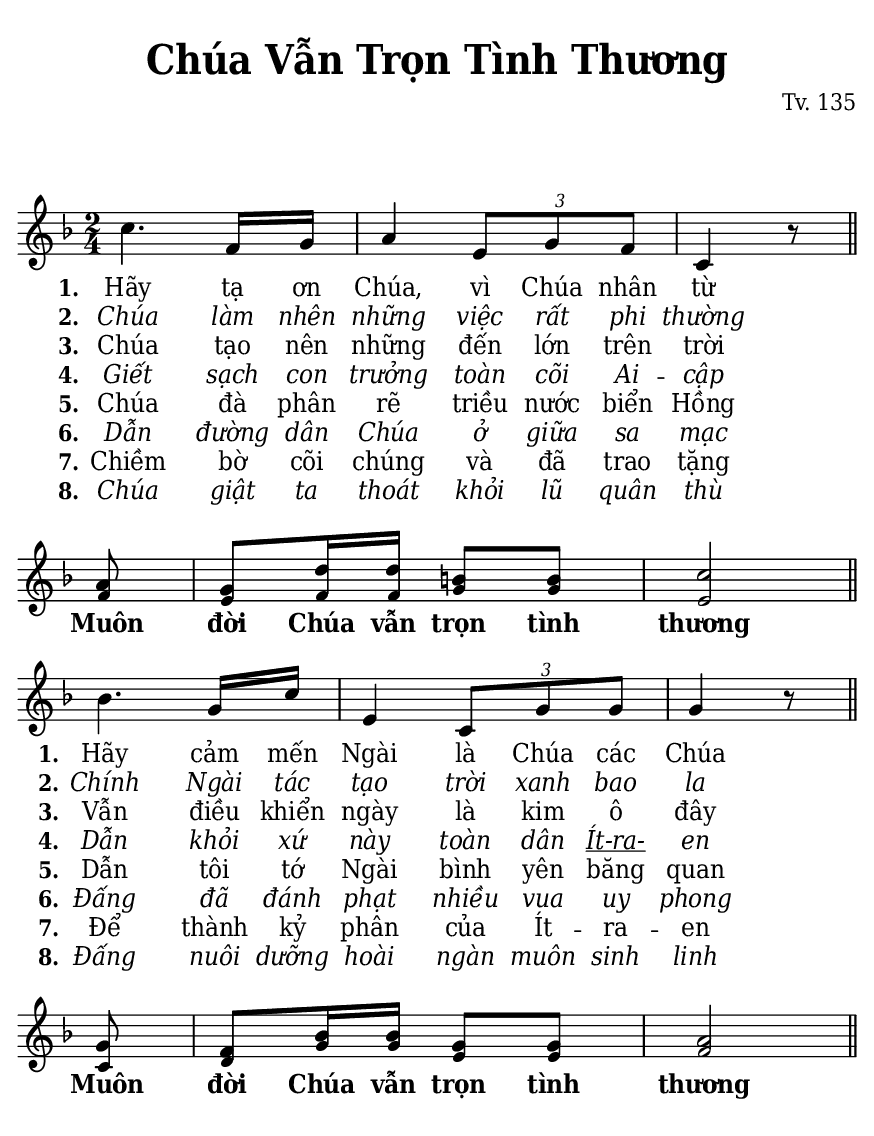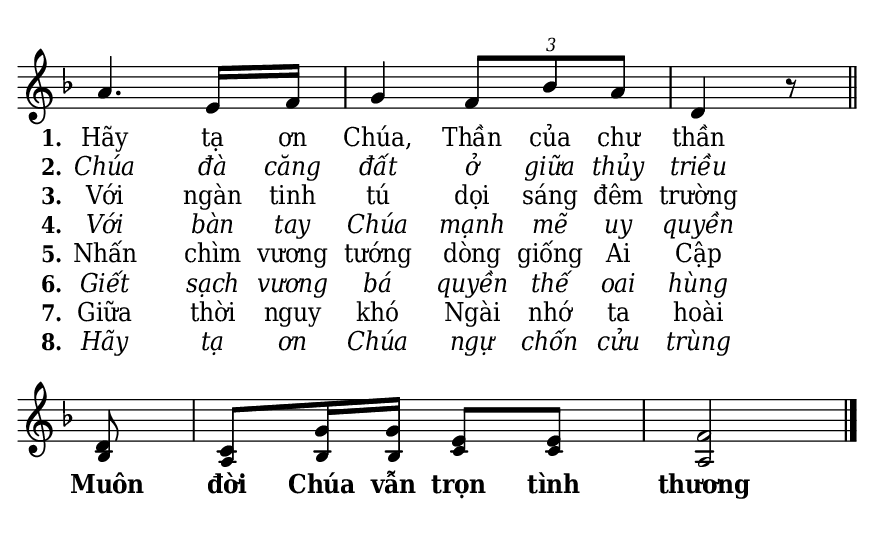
% Cài đặt chung\
\version "2.22.1"
\include "english.ly"

\header {
  title = \markup { \fontsize #1 "Chúa Vẫn Trọn Tình Thương" }
  composer = "Tv. 135"
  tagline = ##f
}

% mã nguồn cho những chức năng chưa hỗ trợ trong phiên bản lilypond hiện tại
% cung cấp bởi cộng đồng lilypond khi gửi email đến lilypond-user@gnu.org
% Đổi kích thước nốt cho bè phụ
notBePhu =
#(define-music-function (font-size music) (number? ly:music?)
   (for-some-music
     (lambda (m)
       (if (music-is-of-type? m 'rhythmic-event)
           (begin
             (set! (ly:music-property m 'tweaks)
                   (cons `(font-size . ,font-size)
                         (ly:music-property m 'tweaks)))
             #t)
           #f))
     music)
   music)

% in số phiên khúc trên mỗi dòng
#(define (add-grob-definition grob-name grob-entry)
     (set! all-grob-descriptions
           (cons ((@@ (lily) completize-grob-entry)
                  (cons grob-name grob-entry))
                 all-grob-descriptions)))

#(add-grob-definition
    'StanzaNumberSpanner
    `((direction . ,LEFT)
      (font-series . bold)
      (padding . 1.0)
      (side-axis . ,X)
      (stencil . ,ly:text-interface::print)
      (X-offset . ,ly:side-position-interface::x-aligned-side)
      (Y-extent . ,grob::always-Y-extent-from-stencil)
      (meta . ((class . Spanner)
               (interfaces . (font-interface
                              side-position-interface
                              stanza-number-interface
                              text-interface))))))

\layout {
    \context {
      \Global
      \grobdescriptions #all-grob-descriptions
    }
    \context {
      \Score
      \remove Stanza_number_align_engraver
      \consists
        #(lambda (context)
           (let ((texts '())
                 (syllables '()))
             (make-engraver
              (acknowledgers
               ((stanza-number-interface engraver grob source-engraver)
                  (set! texts (cons grob texts)))
               ((lyric-syllable-interface engraver grob source-engraver)
                  (set! syllables (cons grob syllables))))
              ((stop-translation-timestep engraver)
                 (for-each
                  (lambda (text)
                    (for-each
                     (lambda (syllable)
                       (ly:pointer-group-interface::add-grob
                        text
                        'side-support-elements
                        syllable))
                     syllables))
                  texts)
                 (set! syllables '())))))
    }
    \context {
      \Lyrics
      \remove Stanza_number_engraver
      \consists
        #(lambda (context)
           (let ((text #f)
                 (last-stanza #f))
             (make-engraver
              ((process-music engraver)
                 (let ((stanza (ly:context-property context 'stanza #f)))
                   (if (and stanza (not (equal? stanza last-stanza)))
                       (let ((column (ly:context-property context
'currentCommandColumn)))
                         (set! last-stanza stanza)
                         (if text
                             (ly:spanner-set-bound! text RIGHT column))
                         (set! text (ly:engraver-make-grob engraver
'StanzaNumberSpanner '()))
                         (ly:grob-set-property! text 'text stanza)
                         (ly:spanner-set-bound! text LEFT column)))))
              ((finalize engraver)
                 (if text
                     (let ((column (ly:context-property context
'currentCommandColumn)))
                       (ly:spanner-set-bound! text RIGHT column)))))))
      \override StanzaNumberSpanner.horizon-padding = 10000
    }
}

stanzaReminderOff =
  \temporary \override StanzaNumberSpanner.after-line-breaking =
     #(lambda (grob)
        ;; Can be replaced with (not (first-broken-spanner? grob)) in 2.23.
        (if (let ((siblings (ly:spanner-broken-into (ly:grob-original grob))))
              (and (pair? siblings)
                   (not (eq? grob (car siblings)))))
            (ly:grob-suicide! grob)))

stanzaReminderOn = \undo \stanzaReminderOff
% kết thúc mã nguồn

% Nhạc phiên khúc
nhacPhienKhucSop = \relative c'' {
  \autoPageBreaksOff
  c4. f,16 g |
  a4 \tuplet 3/2 { e8 g f } |
  c4 r8 \bar "||" \break
  a' |
  g d'16 d b!8 b |
  c2 \bar "||" \break
  
  bf4. g16 c |
  e,4 \tuplet 3/2 { c8 g' g } |
  g4 r8 \bar "||" \break
  g8 |
  f bf16 bf g8 g |
  a2 \bar "||"
  
  \pageBreak
  
  a4. e16 f |
  g4 \tuplet 3/2 { f8 bf a } |
  d,4 r8 \bar "||" \break
  d |
  c g'16 g e8 e |
  f2 \bar "|."
}

nhacPhienKhucAlto = \relative c' {
  R2*2
  r4.
  f8 |
  e f16 f g8 g |
  e2 |
  R2*2
  r4.
  c8 |
  d g16 g e8 e |
  f2 |
  R2*2
  r4.
  bf,8 |
  a bf16 bf c8 c |
  a2
}

% Lời phiên khúc
loiPhienKhucSop = \lyrics {
  <<
    {
      \set stanza = "1."
      Hãy tạ ơn Chúa, vì Chúa nhân từ
    }
    \new Lyrics {
	    \set associatedVoice = "beSop"
	    \set stanza = "2."
      \override Lyrics.LyricText.font-shape = #'italic
	    Chúa làm nhên những việc rất phi thường
    }
    \new Lyrics {
	    \set associatedVoice = "beSop"
	    \set stanza = "3."
	    Chúa tạo nên những đến lớn trên trời
    }
    \new Lyrics {
	    \set associatedVoice = "beSop"
	    \set stanza = "4."
      \override Lyrics.LyricText.font-shape = #'italic
	    Giết sạch con trưởng toàn cõi Ai -- cập
    }
    \new Lyrics {
	    \set associatedVoice = "beSop"
	    \set stanza = "5."
	    Chúa đà phân rẽ triều nước biển Hồng
    }
    \new Lyrics {
	    \set associatedVoice = "beSop"
	    \set stanza = "6."
      \override Lyrics.LyricText.font-shape = #'italic
	    Dẫn đường dân Chúa ở giữa sa mạc
    }
    \new Lyrics {
	    \set associatedVoice = "beSop"
	    \set stanza = "7."
	    Chiềm bờ cõi chúng và đã trao tặng
    }
    \new Lyrics {
	    \set associatedVoice = "beSop"
	    \set stanza = "8."
      \override Lyrics.LyricText.font-shape = #'italic
	    Chúa giật ta thoát khỏi lũ quân thù
    }
  >>
  \stanzaReminderOff
  \set stanza = ""
  \override Lyrics.LyricText.font-series = #'bold
  Muôn đời Chúa vẫn trọn tình thương
  \revert Lyrics.LyricText.font-series
  \stanzaReminderOn
  <<
    {
      \set stanza = "1."
      Hãy cảm mến Ngài là Chúa các Chúa
    }
    \new Lyrics {
	    \set associatedVoice = "beSop"
	    \set stanza = "2."
      \override Lyrics.LyricText.font-shape = #'italic
	    Chính Ngài tác tạo trời xanh bao la
    }
    \new Lyrics {
	    \set associatedVoice = "beSop"
	    \set stanza = "3."
	    Vẫn điều khiển ngày là kim ô đây
    }
    \new Lyrics {
	    \set associatedVoice = "beSop"
	    \set stanza = "4."
      \override Lyrics.LyricText.font-shape = #'italic
	    Dẫn khỏi xứ này toàn dân
	    \markup { \underline "Ít-ra-" } en
    }
    \new Lyrics {
	    \set associatedVoice = "beSop"
	    \set stanza = "5."
	    Dẫn tôi tớ Ngài bình yên băng quan
    }
    \new Lyrics {
	    \set associatedVoice = "beSop"
	    \set stanza = "6."
      \override Lyrics.LyricText.font-shape = #'italic
	    Đấng đã đánh phạt nhiều vua uy phong
    }
    \new Lyrics {
	    \set associatedVoice = "beSop"
	    \set stanza = "7."
	    Để thành kỷ phân của Ít -- ra -- en
    }
    \new Lyrics {
	    \set associatedVoice = "beSop"
	    \set stanza = "8."
      \override Lyrics.LyricText.font-shape = #'italic
	    Đấng nuôi dưỡng hoài ngàn muôn sinh linh
    }
  >>
  \stanzaReminderOff
  \set stanza = ""
  \override Lyrics.LyricText.font-series = #'bold
  Muôn đời Chúa vẫn trọn tình thương
  \revert Lyrics.LyricText.font-series
  \stanzaReminderOn
  <<
    {
      \set stanza = "1."
      Hãy tạ ơn Chúa, Thần của chư thần
    }
    \new Lyrics {
	    \set associatedVoice = "beSop"
	    \set stanza = "2."
      \override Lyrics.LyricText.font-shape = #'italic
	    Chúa đà căng đất ở giữa thủy triều
    }
    \new Lyrics {
	    \set associatedVoice = "beSop"
	    \set stanza = "3."
	    Với ngàn tinh tú dọi sáng đêm trường
    }
    \new Lyrics {
	    \set associatedVoice = "beSop"
	    \set stanza = "4."
      \override Lyrics.LyricText.font-shape = #'italic
	    Với bàn tay Chúa mạnh mẽ uy quyền
    }
    \new Lyrics {
	    \set associatedVoice = "beSop"
	    \set stanza = "5."
	    Nhấn chìm vương tướng dòng giống Ai Cập
    }
    \new Lyrics {
	    \set associatedVoice = "beSop"
	    \set stanza = "6."
      \override Lyrics.LyricText.font-shape = #'italic
	    Giết sạch vương bá quyền thế oai hùng
    }
    \new Lyrics {
	    \set associatedVoice = "beSop"
	    \set stanza = "7."
	    Giữa thời nguy khó Ngài nhớ ta hoài
    }
    \new Lyrics {
	    \set associatedVoice = "beSop"
	    \set stanza = "8."
      \override Lyrics.LyricText.font-shape = #'italic
	    Hãy tạ ơn Chúa ngự chốn cửu trùng
    }
  >>
  \stanzaReminderOff
  \set stanza = ""
  \override Lyrics.LyricText.font-series = #'bold
  Muôn đời Chúa vẫn trọn tình thương
  \revert Lyrics.LyricText.font-series
}

% Dàn trang
\paper {
  #(set-paper-size "a5")
  top-margin = 10\mm
  bottom-margin = 3\mm
  left-margin = 3\mm
  right-margin = 3\mm
  indent = #0
  #(define fonts
	 (make-pango-font-tree "Deja Vu Serif Condensed"
	 		       "Deja Vu Serif Condensed"
			       "Deja Vu Serif Condensed"
			       (/ 20 20)))
  print-page-number = ##f
  %page-count = 2
  system-system-spacing = #'((basic-distance . 0.1) (padding . 3))
}

TongNhip = {
  \key f \major \time 2/4
  \set Timing.beamExceptions = #'()
  \set Timing.baseMoment = #(ly:make-moment 1/4)
}

\score {
  \new ChoirStaff <<
    \new Staff \with {
        \consists "Merge_rests_engraver"
        printPartCombineTexts = ##f
      }
      <<
      \new Voice \TongNhip \partCombine 
        \nhacPhienKhucSop
        \notBePhu -1 { \nhacPhienKhucAlto }
      \new NullVoice = beSop \nhacPhienKhucSop
      \new Lyrics \lyricsto beSop \loiPhienKhucSop
      >>
  >>
  \layout {
    \override Lyrics.LyricSpace.minimum-distance = #1.5
    \override Score.BarNumber.break-visibility = ##(#f #f #f)
    \override Score.SpacingSpanner.uniform-stretching = ##t
  } 
}
